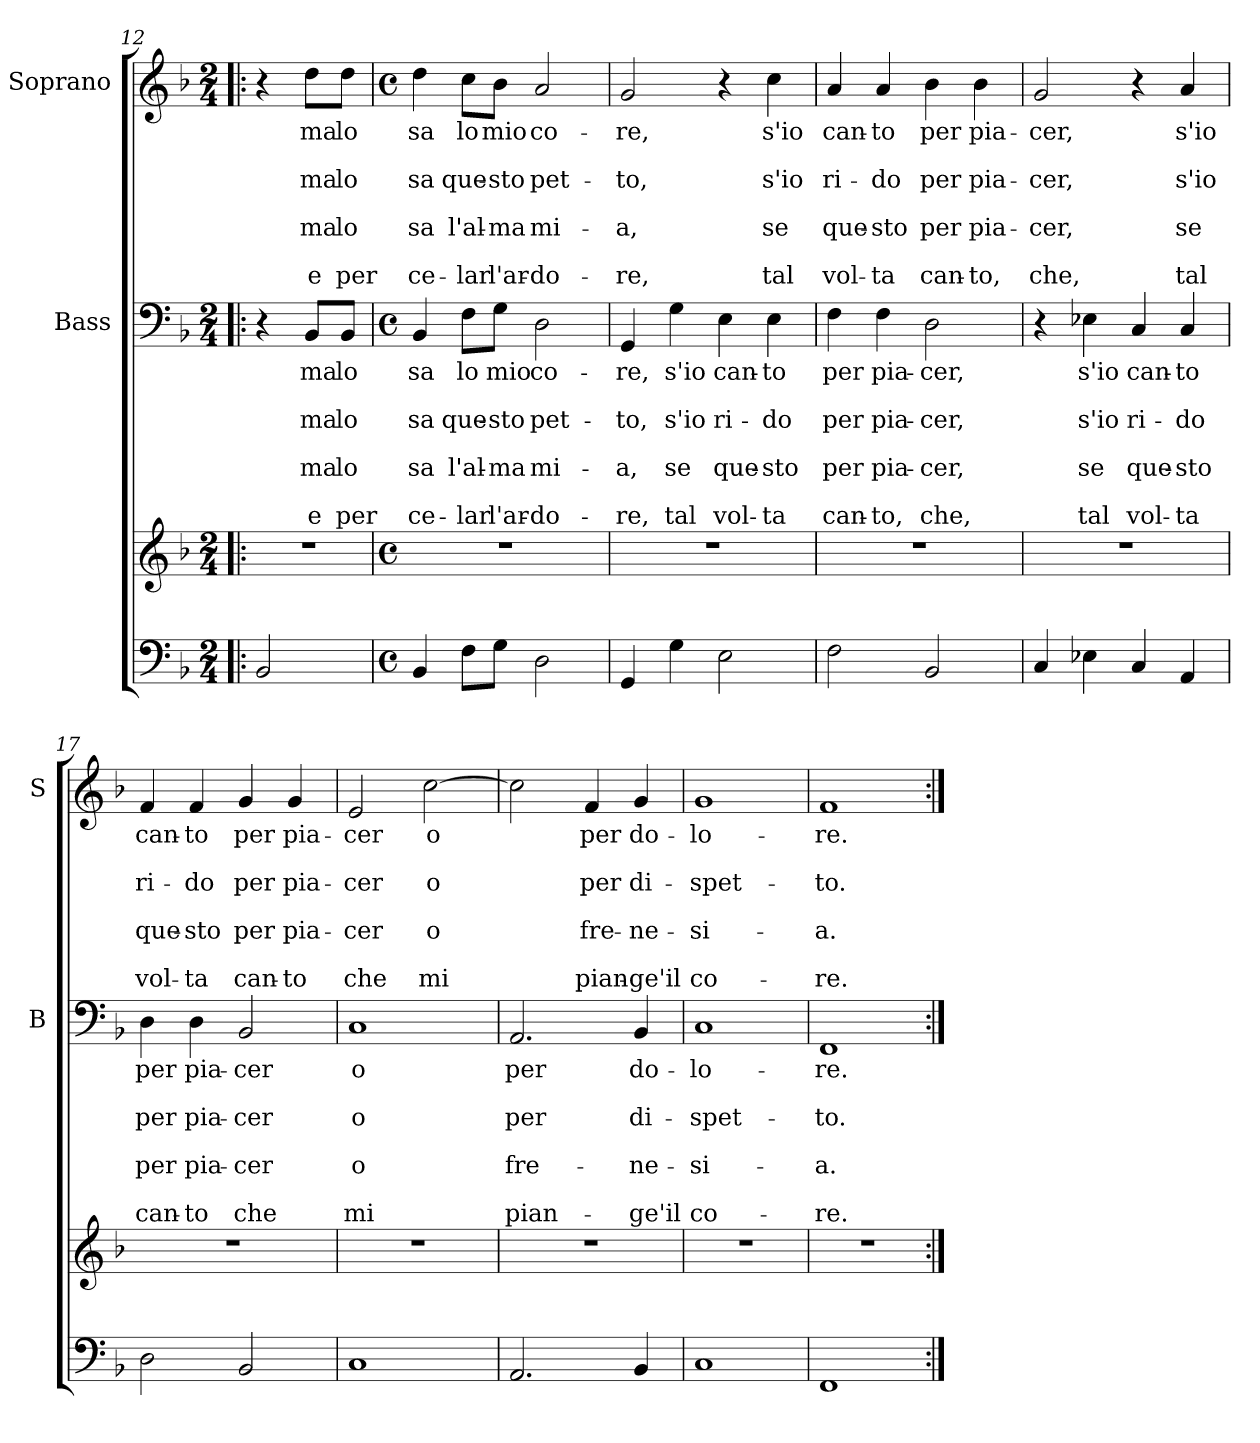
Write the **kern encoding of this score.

**kern	**kern	**kern	**text	**text	**text	**text	**text	**text	**text	**kern	**text	**text	**text	**text	**text	**text	**text
*part3	*part3	*part2	*part2	*part2	*part2	*part2	*part2	*part2	*part2	*part1	*part1	*part1	*part1	*part1	*part1	*part1	*part1
*staff4	*staff3	*staff2	*staff2	*staff2	*staff2	*staff2	*staff2	*staff2	*staff2	*staff1	*staff1	*staff1	*staff1	*staff1	*staff1	*staff1	*staff1
*	*	*I"Bass	*	*	*	*	*	*	*	*I"Soprano	*	*	*	*	*	*	*
*	*	*I'B	*	*	*	*	*	*	*	*I'S	*	*	*	*	*	*	*
!!LO:PB:g=z
*clefF4	*clefG2	*clefF4	*	*	*	*	*	*	*	*clefG2	*	*	*	*	*	*	*
*k[b-]	*k[b-]	*k[b-]	*	*	*	*	*	*	*	*k[b-]	*	*	*	*	*	*	*
*F:	*F:	*F:	*	*	*	*	*	*	*	*F:	*	*	*	*	*	*	*
*M2/4	*M2/4	*M2/4	*	*	*	*	*	*	*	*M2/4	*	*	*	*	*	*	*
=12!|:	=12!|:	=12!|:	=12!|:	=12!|:	=12!|:	=12!|:	=12!|:	=12!|:	=12!|:	=12!|:	=12!|:	=12!|:	=12!|:	=12!|:	=12!|:	=12!|:	=12!|:
2BB-/	2r	4r	.	.	.	.	.	.	.	4r	.	.	.	.	.	.	.
!	!	!	!LO:LY:b	!	!LO:LY:b	!	!LO:LY:b	!	!LO:LY:b	!	!LO:LY:b	!	!LO:LY:b	!	!LO:LY:b	!	!LO:LY:b
.	.	8BB-/L	ma	.	ma	.	ma	.	e	8dd\L	ma	.	ma	.	ma	.	e
!	!	!	!LO:LY:b	!	!LO:LY:b	!	!LO:LY:b	!	!LO:LY:b	!	!LO:LY:b	!	!LO:LY:b	!	!LO:LY:b	!	!LO:LY:b
.	.	8BB-/J	lo	.	lo	.	lo	.	per	8dd\J	lo	.	lo	.	lo	.	per
=13	=13	=13	=13	=13	=13	=13	=13	=13	=13	=13	=13	=13	=13	=13	=13	=13	=13
*M4/4	*M4/4	*M4/4	*	*	*	*	*	*	*	*M4/4	*	*	*	*	*	*	*
*met(c)	*met(c)	*met(c)	*	*	*	*	*	*	*	*met(c)	*	*	*	*	*	*	*
!	!	!	!LO:LY:b	!	!LO:LY:b	!	!LO:LY:b	!	!LO:LY:b	!	!LO:LY:b	!	!LO:LY:b	!	!LO:LY:b	!	!LO:LY:b
4BB-/	1r	4BB-/	sa	.	sa	.	sa	.	ce-	4dd\	sa	.	sa	.	sa	.	ce-
!	!	!	!LO:LY:b	!	!LO:LY:b	!	!LO:LY:b	!	!LO:LY:b	!	!LO:LY:b	!	!LO:LY:b	!	!LO:LY:b	!	!LO:LY:b
8F\L	.	8F\L	lo	.	que-	.	l'al-	.	-lar	8cc\L	lo	.	que-	.	l'al-	.	-lar
!	!	!	!LO:LY:b	!	!LO:LY:b	!	!LO:LY:b	!	!LO:LY:b	!	!LO:LY:b	!	!LO:LY:b	!	!LO:LY:b	!	!LO:LY:b
8G\J	.	8G\J	mio	.	-sto	.	-ma	.	l'ar-	8b-\J	mio	.	-sto	.	-ma	.	l'ar-
!	!	!	!LO:LY:b	!	!LO:LY:b	!	!LO:LY:b	!	!LO:LY:b	!	!LO:LY:b	!	!LO:LY:b	!	!LO:LY:b	!	!LO:LY:b
2D\	.	2D\	co-	.	pet-	.	mi-	.	-do-	2a/	co-	.	pet-	.	mi-	.	-do-
=14	=14	=14	=14	=14	=14	=14	=14	=14	=14	=14	=14	=14	=14	=14	=14	=14	=14
!	!	!	!LO:LY:b	!	!LO:LY:b	!	!LO:LY:b	!	!LO:LY:b	!	!LO:LY:b	!	!LO:LY:b	!	!LO:LY:b	!	!LO:LY:b
4GG/	1r	4GG/	-re,	.	-to,	.	-a,	.	-re,	2g/	-re,	.	-to,	.	-a,	.	-re,
!	!	!	!LO:LY:b	!	!LO:LY:b	!	!LO:LY:b	!	!LO:LY:b	!	!	!	!	!	!	!	!
4G\	.	4G\	s'io	.	s'io	.	se	.	tal	.	.	.	.	.	.	.	.
!	!	!	!LO:LY:b	!	!LO:LY:b	!	!LO:LY:b	!	!LO:LY:b	!	!	!	!	!	!	!	!
2E\	.	4E\	can-	.	ri-	.	que-	.	vol-	4r	.	.	.	.	.	.	.
!	!	!	!LO:LY:b	!	!LO:LY:b	!	!LO:LY:b	!	!LO:LY:b	!	!LO:LY:b	!	!LO:LY:b	!	!LO:LY:b	!	!LO:LY:b
.	.	4E\	-to	.	-do	.	-sto	.	-ta	4cc\	s'io	.	s'io	.	se	.	tal
=15	=15	=15	=15	=15	=15	=15	=15	=15	=15	=15	=15	=15	=15	=15	=15	=15	=15
!	!	!	!LO:LY:b	!	!LO:LY:b	!	!LO:LY:b	!	!LO:LY:b	!	!LO:LY:b	!	!LO:LY:b	!	!LO:LY:b	!	!LO:LY:b
2F\	1r	4F\	per	.	per	.	per	.	can-	4a/	can-	.	ri-	.	que-	.	vol-
!	!	!	!LO:LY:b	!	!LO:LY:b	!	!LO:LY:b	!	!LO:LY:b	!	!LO:LY:b	!	!LO:LY:b	!	!LO:LY:b	!	!LO:LY:b
.	.	4F\	pia-	.	pia-	.	pia-	.	-to,	4a/	-to	.	-do	.	-sto	.	-ta
!	!	!	!LO:LY:b	!	!LO:LY:b	!	!LO:LY:b	!	!LO:LY:b	!	!LO:LY:b	!	!LO:LY:b	!	!LO:LY:b	!	!LO:LY:b
2BB-/	.	2D\	-cer,	.	-cer,	.	-cer,	.	che,	4b-\	per	.	per	.	per	.	can-
!	!	!	!	!	!	!	!	!	!	!	!LO:LY:b	!	!LO:LY:b	!	!LO:LY:b	!	!LO:LY:b
.	.	.	.	.	.	.	.	.	.	4b-\	pia-	.	pia-	.	pia-	.	-to,
=16	=16	=16	=16	=16	=16	=16	=16	=16	=16	=16	=16	=16	=16	=16	=16	=16	=16
!	!	!	!	!	!	!	!	!	!	!	!LO:LY:b	!	!LO:LY:b	!	!LO:LY:b	!	!LO:LY:b
4C/	1r	4r	.	.	.	.	.	.	.	2g/	-cer,	.	-cer,	.	-cer,	.	che,
!	!	!	!LO:LY:b	!	!LO:LY:b	!	!LO:LY:b	!	!LO:LY:b	!	!	!	!	!	!	!	!
4E-X\	.	4E-X\	s'io	.	s'io	.	se	.	tal	.	.	.	.	.	.	.	.
!	!	!	!LO:LY:b	!	!LO:LY:b	!	!LO:LY:b	!	!LO:LY:b	!	!	!	!	!	!	!	!
4C/	.	4C/	can-	.	ri-	.	que-	.	vol-	4r	.	.	.	.	.	.	.
!	!	!	!LO:LY:b	!	!LO:LY:b	!	!LO:LY:b	!	!LO:LY:b	!	!LO:LY:b	!	!LO:LY:b	!	!LO:LY:b	!	!LO:LY:b
4AA/	.	4C/	-to	.	-do	.	-sto	.	-ta	4a/	s'io	.	s'io	.	se	.	tal
!!LO:LB:g=z
=17	=17	=17	=17	=17	=17	=17	=17	=17	=17	=17	=17	=17	=17	=17	=17	=17	=17
!	!	!	!LO:LY:b	!	!LO:LY:b	!	!LO:LY:b	!	!LO:LY:b	!	!LO:LY:b	!	!LO:LY:b	!	!LO:LY:b	!	!LO:LY:b
2D\	1r	4D\	per	.	per	.	per	.	can-	4f/	can-	.	ri-	.	que-	.	vol-
!	!	!	!LO:LY:b	!	!LO:LY:b	!	!LO:LY:b	!	!LO:LY:b	!	!LO:LY:b	!	!LO:LY:b	!	!LO:LY:b	!	!LO:LY:b
.	.	4D\	pia-	.	pia-	.	pia-	.	-to	4f/	-to	.	-do	.	-sto	.	-ta
!	!	!	!LO:LY:b	!	!LO:LY:b	!	!LO:LY:b	!	!LO:LY:b	!	!LO:LY:b	!	!LO:LY:b	!	!LO:LY:b	!	!LO:LY:b
2BB-/	.	2BB-/	-cer	.	-cer	.	-cer	.	che	4g/	per	.	per	.	per	.	can-
!	!	!	!	!	!	!	!	!	!	!	!LO:LY:b	!	!LO:LY:b	!	!LO:LY:b	!	!LO:LY:b
.	.	.	.	.	.	.	.	.	.	4g/	pia-	.	pia-	.	pia-	.	-to
=18	=18	=18	=18	=18	=18	=18	=18	=18	=18	=18	=18	=18	=18	=18	=18	=18	=18
!	!	!	!LO:LY:b	!	!LO:LY:b	!	!LO:LY:b	!	!LO:LY:b	!	!LO:LY:b	!	!LO:LY:b	!	!LO:LY:b	!	!LO:LY:b
1C	1r	1C	o	.	o	.	o	.	mi	2e/	-cer	.	-cer	.	-cer	.	che
!	!	!	!	!	!	!	!	!	!	!	!LO:LY:b	!	!LO:LY:b	!	!LO:LY:b	!	!LO:LY:b
.	.	.	.	.	.	.	.	.	.	[2cc\	o	.	o	.	o	.	mi
=19	=19	=19	=19	=19	=19	=19	=19	=19	=19	=19	=19	=19	=19	=19	=19	=19	=19
!	!	!	!LO:LY:b	!	!LO:LY:b	!	!LO:LY:b	!	!LO:LY:b	!	!	!	!	!	!	!	!
2.AA/	1r	2.AA/	per	.	per	.	fre-	.	pian-	2cc\]	.	.	.	.	.	.	.
!	!	!	!	!	!	!	!	!	!	!	!LO:LY:b	!	!LO:LY:b	!	!LO:LY:b	!	!LO:LY:b
.	.	.	.	.	.	.	.	.	.	4f/	per	.	per	.	fre-	.	pian-
!	!	!	!LO:LY:b	!	!LO:LY:b	!	!LO:LY:b	!	!LO:LY:b	!	!LO:LY:b	!	!LO:LY:b	!	!LO:LY:b	!	!LO:LY:b
4BB-/	.	4BB-/	do-	.	di-	.	-ne-	.	-ge'il	4g/	do-	.	di-	.	-ne-	.	-ge'il
=20	=20	=20	=20	=20	=20	=20	=20	=20	=20	=20	=20	=20	=20	=20	=20	=20	=20
!	!	!	!LO:LY:b	!	!LO:LY:b	!	!LO:LY:b	!	!LO:LY:b	!	!LO:LY:b	!	!LO:LY:b	!	!LO:LY:b	!	!LO:LY:b
1C	1r	1C	-lo-	.	-spet-	.	-si-	.	co-	1g	-lo-	.	-spet-	.	-si-	.	co-
=21	=21	=21	=21	=21	=21	=21	=21	=21	=21	=21	=21	=21	=21	=21	=21	=21	=21
!	!	!	!LO:LY:b	!	!LO:LY:b	!	!LO:LY:b	!	!LO:LY:b	!	!LO:LY:b	!	!LO:LY:b	!	!LO:LY:b	!	!LO:LY:b
1FF	1r	1FF	-re.	.	-to.	.	-a.	.	-re.	1f	-re.	.	-to.	.	-a.	.	-re.
=:|!	=:|!	=:|!	=:|!	=:|!	=:|!	=:|!	=:|!	=:|!	=:|!	=:|!	=:|!	=:|!	=:|!	=:|!	=:|!	=:|!	=:|!
*-	*-	*-	*-	*-	*-	*-	*-	*-	*-	*-	*-	*-	*-	*-	*-	*-	*-
